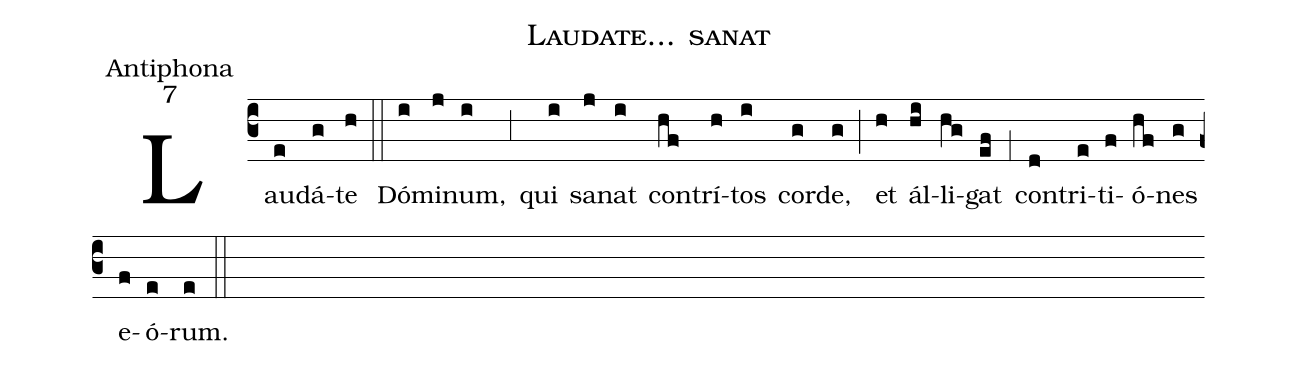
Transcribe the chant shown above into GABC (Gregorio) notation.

name:Laudate... sanat;
office-part:Antiphona;
mode:7;
%%
(c3) Lau(e)dá(g)te(h) (::)
Dó(i)mi(j)num,(i) (,3) qui(i) sa(j)nat(i) con(hf)trí(h)tos(i) cor(g)de,(g) (;) et(h) ál(hi)li(hg)gat(ef) (,1) con(d)tri(e)ti(f)ó(hf)nes(g) e(f)ó(e)rum.(e) (::)
